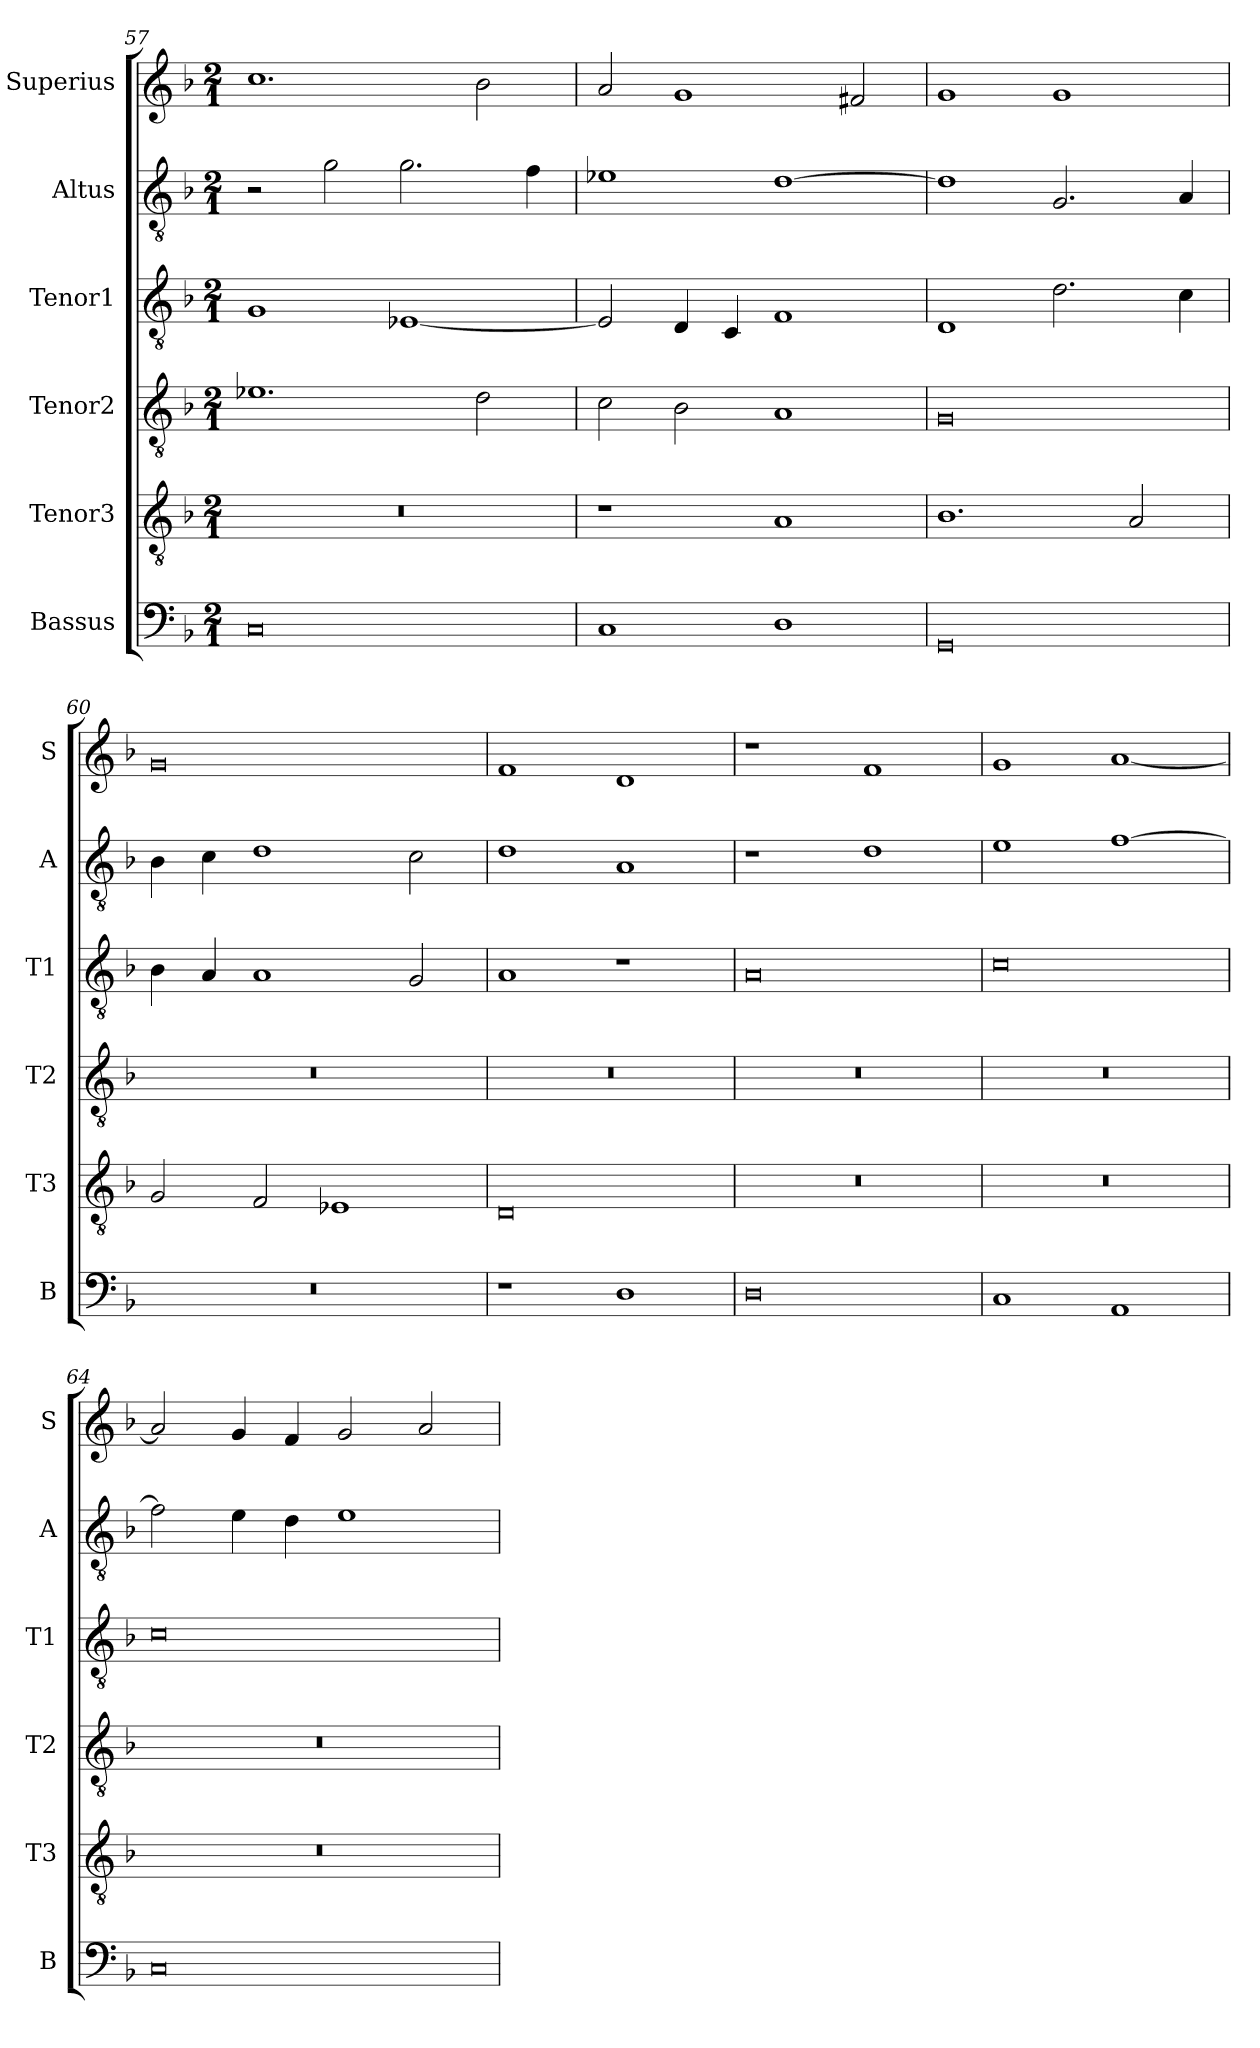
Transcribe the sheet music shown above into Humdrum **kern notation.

**kern	**kern	**kern	**kern	**kern	**kern
*part6	*part5	*part4	*part3	*part2	*part1
*staff6	*staff5	*staff4	*staff3	*staff2	*staff1
*I"Bassus	*I"Tenor3	*I"Tenor2	*I"Tenor1	*I"Altus	*I"Superius
*I'B	*I'T3	*I'T2	*I'T1	*I'A	*I'S
*clefF4	*clefGv2	*clefGv2	*clefGv2	*clefGv2	*clefG2
*k[b-]	*k[b-]	*k[b-]	*k[b-]	*k[b-]	*k[b-]
*M2/1	*M2/1	*M2/1	*M2/1	*M2/1	*M2/1
=57	=57	=57	=57	=57	=57
0C	0r	1.e-X	1G	2r	1.cc
.	.	.	.	2g\	.
.	.	.	[1E-X	2.g\	.
.	.	2d\	.	.	2b-\
.	.	.	.	4f\	.
=58	=58	=58	=58	=58	=58
1C	1r	2c\	2E-/]	1e-X	2a/
.	.	2B-\	4D/	.	1g
.	.	.	4C/	.	.
1D	1A	1A	1F	[1d	.
.	.	.	.	.	2f#X/
=59	=59	=59	=59	=59	=59
0GG	1.B-	0G	1D	1d]	1g
.	.	.	2.d\	2.G/	1g
.	2A/	.	.	.	.
.	.	.	4c\	4A/	.
=60	=60	=60	=60	=60	=60
0r	2G/	0r	4B-\	4B-\	0g
.	.	.	4A/	4c\	.
.	2F/	.	1A	1d	.
.	1E-X	.	.	.	.
.	.	.	2G/	2c\	.
=61	=61	=61	=61	=61	=61
1r	0D	0r	1A	1d	1f
1D	.	.	1r	1A	1d
=62	=62	=62	=62	=62	=62
0D	0r	0r	0A	1r	1r
.	.	.	.	1d	1f
=63	=63	=63	=63	=63	=63
1C	0r	0r	0c	1e	1g
1AA	.	.	.	[1f	[1a
=64	=64	=64	=64	=64	=64
0C	0r	0r	0c	2f\]	2a/]
.	.	.	.	4e\	4g/
.	.	.	.	4d\	4f/
.	.	.	.	1e	2g/
.	.	.	.	.	2a/
=	=	=	=	=	=
*-	*-	*-	*-	*-	*-
